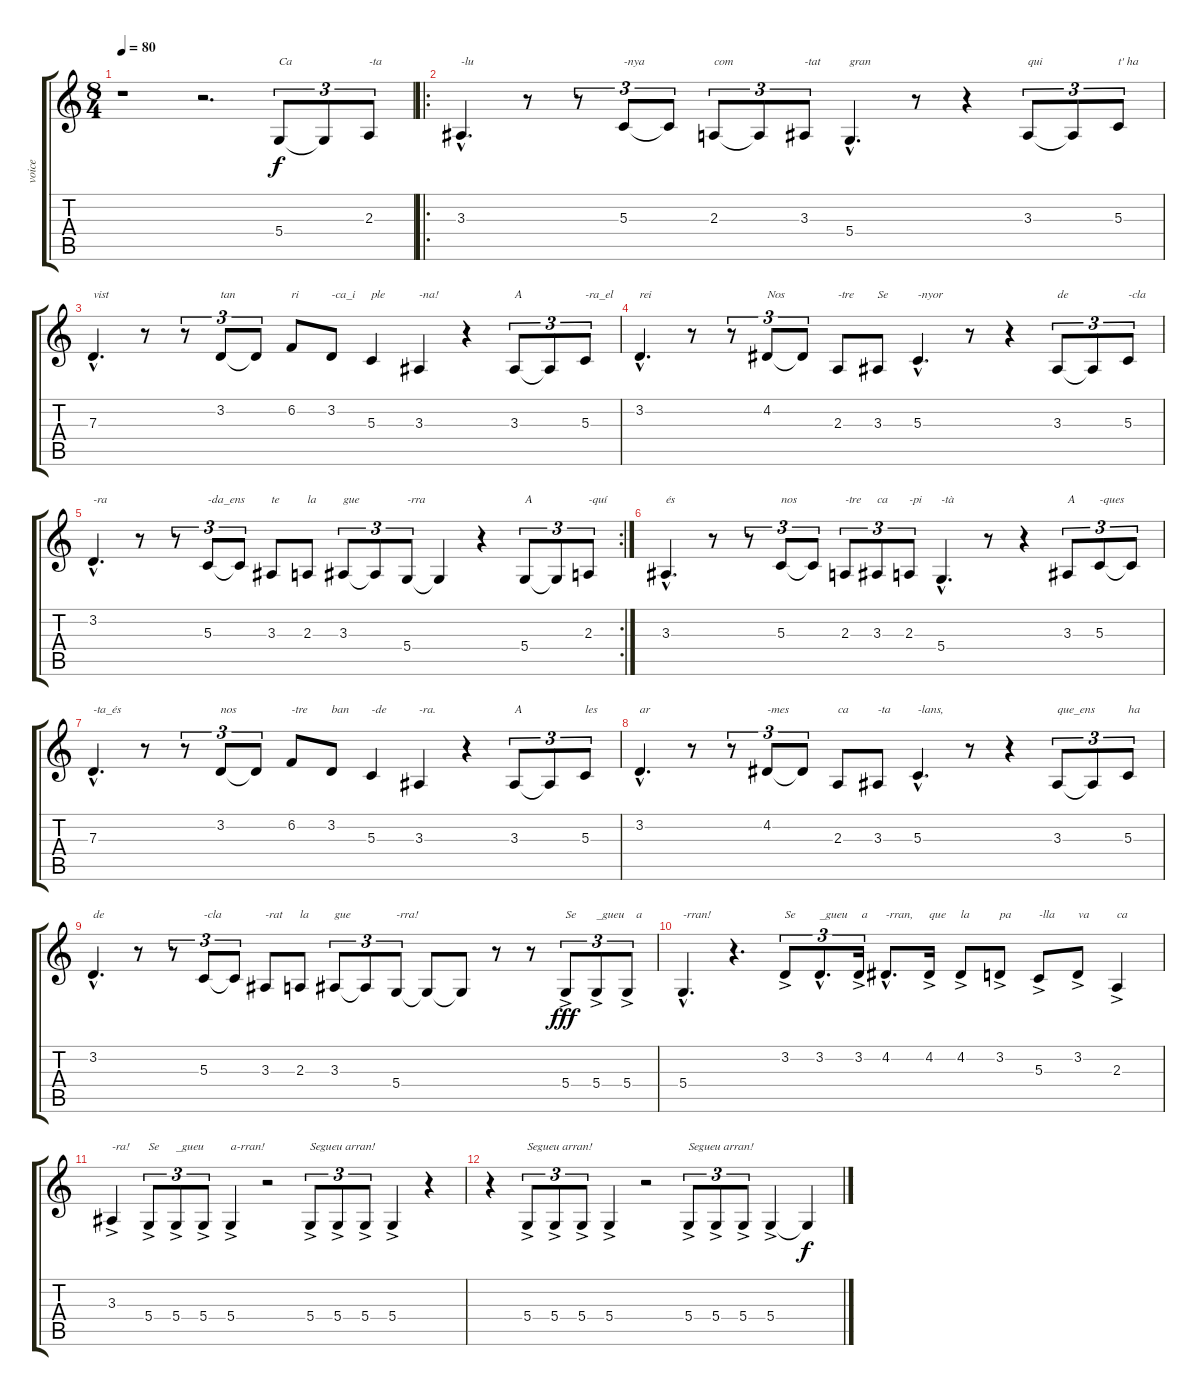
\track ("voice" "voice") {instrument cello}
\staff {score tabs}
\tuning (E4 B3 G3 D3 A2 E2) {hide}
\ts (8 4)
\tempo 80
\clef g2
\ks c
r.1{dy f instrument cello} r.2{d} 5.4.8{tu (3 2) txt "Ca"} 5.4{t}.8{tu (3 2)} 2.3.8{tu (3 2) txt "-ta"} |
\ro
3.3{hac}.4{d txt "-lu"} r.8 r.8{tu (3 2)} 5.3.8{tu (3 2) txt "-nya"} 5.3{t}.8{tu (3 2)} 2.3.8{tu (3 2) txt "com"} 2.3{t}.8{tu (3 2)} 3.3.8{tu (3 2) txt "-tat"} 5.4{hac}.4{d txt "gran"} r.8 r.4 3.3.8{tu (3 2) txt "qui"} 3.3{t}.8{tu (3 2)} 5.3.8{tu (3 2) txt "t' ha"} |
7.3{hac}.4{d txt "vist"} r.8 r.8{tu (3 2)} 3.2.8{tu (3 2) txt "tan"} 3.2{t}.8{tu (3 2)} 6.2.8{txt "ri"} 3.2.8{txt "-ca_i"} 5.3.4{txt "ple"} 3.3.4{txt "-na!"} r.4 3.3.8{tu (3 2) txt "A"} 3.3{t}.8{tu (3 2)} 5.3.8{tu (3 2) txt "-ra_el"} |
3.2{hac}.4{d txt "rei"} r.8 r.8{tu (3 2)} 4.2.8{tu (3 2) txt "Nos"} 4.2{t}.8{tu (3 2)} 2.3.8{txt "-tre"} 3.3.8{txt "Se"} 5.3{hac}.4{d txt "-nyor"} r.8 r.4 3.3.8{tu (3 2) txt "de"} 3.3{t}.8{tu (3 2)} 5.3.8{tu (3 2) txt "-cla"} |
\rc 2
3.2{hac}.4{d txt "-ra"} r.8 r.8{tu (3 2)} 5.3.8{tu (3 2) txt "-da_ens"} 5.3{t}.8{tu (3 2)} 3.3.8{txt "te"} 2.3.8{txt "la"} 3.3.8{tu (3 2) txt "gue"} 3.3{t}.8{tu (3 2)} 5.4.8{tu (3 2) txt "-rra"} 5.4{t}.4 r.4 5.4.8{tu (3 2) txt "A"} 5.4{t}.8{tu (3 2)} 2.3.8{tu (3 2) txt "-quí"} |
3.3{hac}.4{d txt "és"} r.8 r.8{tu (3 2)} 5.3.8{tu (3 2) txt "nos"} 5.3{t}.8{tu (3 2)} 2.3.8{tu (3 2) txt "-tre"} 3.3.8{tu (3 2) txt "ca"} 2.3.8{tu (3 2) txt "-pi"} 5.4{hac}.4{d txt "-tà"} r.8 r.4 3.3.8{tu (3 2) txt "A"} 5.3.8{tu (3 2) txt "-ques"} 5.3{t}.8{tu (3 2)} |
7.3{hac}.4{d txt "-ta_és"} r.8 r.8{tu (3 2)} 3.2.8{tu (3 2) txt "nos"} 3.2{t}.8{tu (3 2)} 6.2.8{txt "-tre"} 3.2.8{txt "ban"} 5.3.4{txt "-de"} 3.3.4{txt "-ra."} r.4 3.3.8{tu (3 2) txt "A"} 3.3{t}.8{tu (3 2)} 5.3.8{tu (3 2) txt "les"} |
3.2{hac}.4{d txt "ar"} r.8 r.8{tu (3 2)} 4.2.8{tu (3 2) txt "-mes"} 4.2{t}.8{tu (3 2)} 2.3.8{txt "ca"} 3.3.8{txt "-ta"} 5.3{hac}.4{d txt "-lans,"} r.8 r.4 3.3.8{tu (3 2) txt "que_ens"} 3.3{t}.8{tu (3 2)} 5.3.8{tu (3 2) txt "ha"} |
3.2{hac}.4{d txt "de"} r.8 r.8{tu (3 2)} 5.3.8{tu (3 2) txt "-cla"} 5.3{t}.8{tu (3 2)} 3.3.8{txt "-rat"} 2.3.8{txt "la"} 3.3.8{tu (3 2) txt "gue"} 3.3{t}.8{tu (3 2)} 5.4.8{tu (3 2) txt "-rra!"} 5.4{t}.8 5.4{t}.8 r.8 r.8 5.4{ac}.8{tu (3 2) txt "Se" dy fff} 5.4{ac}.8{tu (3 2) txt "_gueu"} 5.4{ac}.8{tu (3 2) txt "   a"} |
5.4{hac}.4{d txt "-rran!"} r.4{d} 3.2{ac}.8{tu (3 2) txt "Se"} 3.2{hac}.8{d tu (3 2) txt "_gueu"} 3.2{ac}.16{tu (3 2) txt " a"} 4.2{hac}.8{d txt "-rran,"} 4.2{ac}.16{txt "que"} 4.2{ac}.8{txt "la"} 3.2{ac}.8{txt "pa"} 5.3{ac}.8{txt "-lla"} 3.2{ac}.8{txt "va"} 2.3{ac}.4{txt "ca"} |
3.3{ac}.4{txt "-ra!"} 5.4{ac}.8{tu (3 2) txt "Se"} 5.4{ac}.8{tu (3 2) txt "_gueu"} 5.4{ac}.8{tu (3 2)} 5.4{ac}.4{txt "a-rran!"} r.2 5.4{ac}.8{tu (3 2) txt "Segueu arran!"} 5.4{ac}.8{tu (3 2)} 5.4{ac}.8{tu (3 2)} 5.4{ac}.4 r.4 |
r.4 5.4{ac}.8{tu (3 2) txt "Segueu arran!"} 5.4{ac}.8{tu (3 2)} 5.4{ac}.8{tu (3 2)} 5.4{ac}.4 r.2 5.4{ac}.8{tu (3 2) txt "Segueu arran!"} 5.4{ac}.8{tu (3 2)} 5.4{ac}.8{tu (3 2)} 5.4{ac}.4 5.4{t}.4{dy f}
